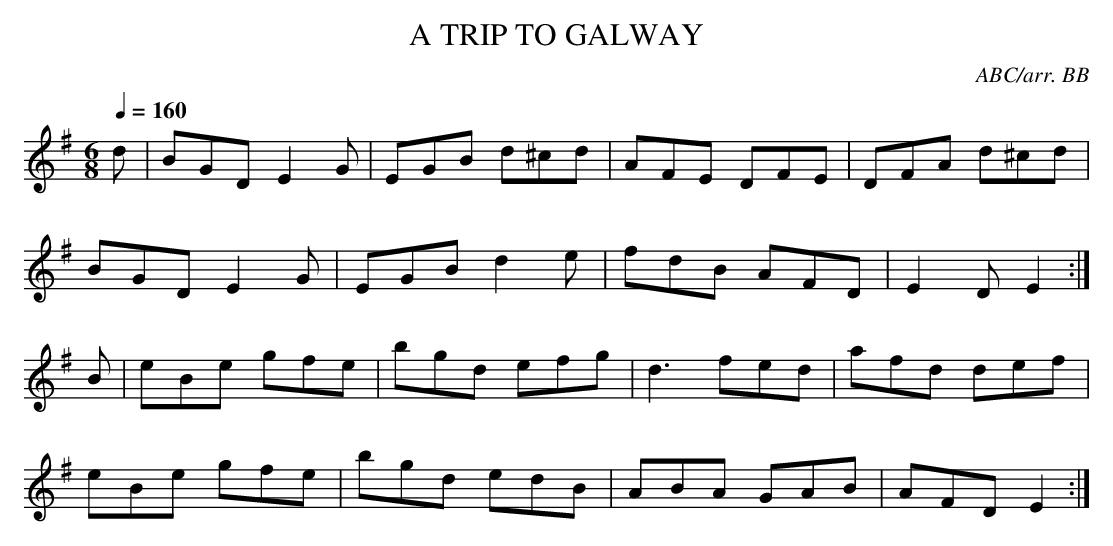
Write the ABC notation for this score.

X:1
T:TRIP TO GALWAY, A
C:ABC/arr. BB
M:6/8
Q:1/4=160
K:Em
d|BGD E2G|EGB d^cd|AFE DFE|DFA d^cd|
BGD E2G|EGB d2e|fdB AFD|E2D E2:|
B|eBe gfe|bgd efg|d3 fed|afd def|
eBe gfe|bgd edB|ABA GAB|AFD E2:|
